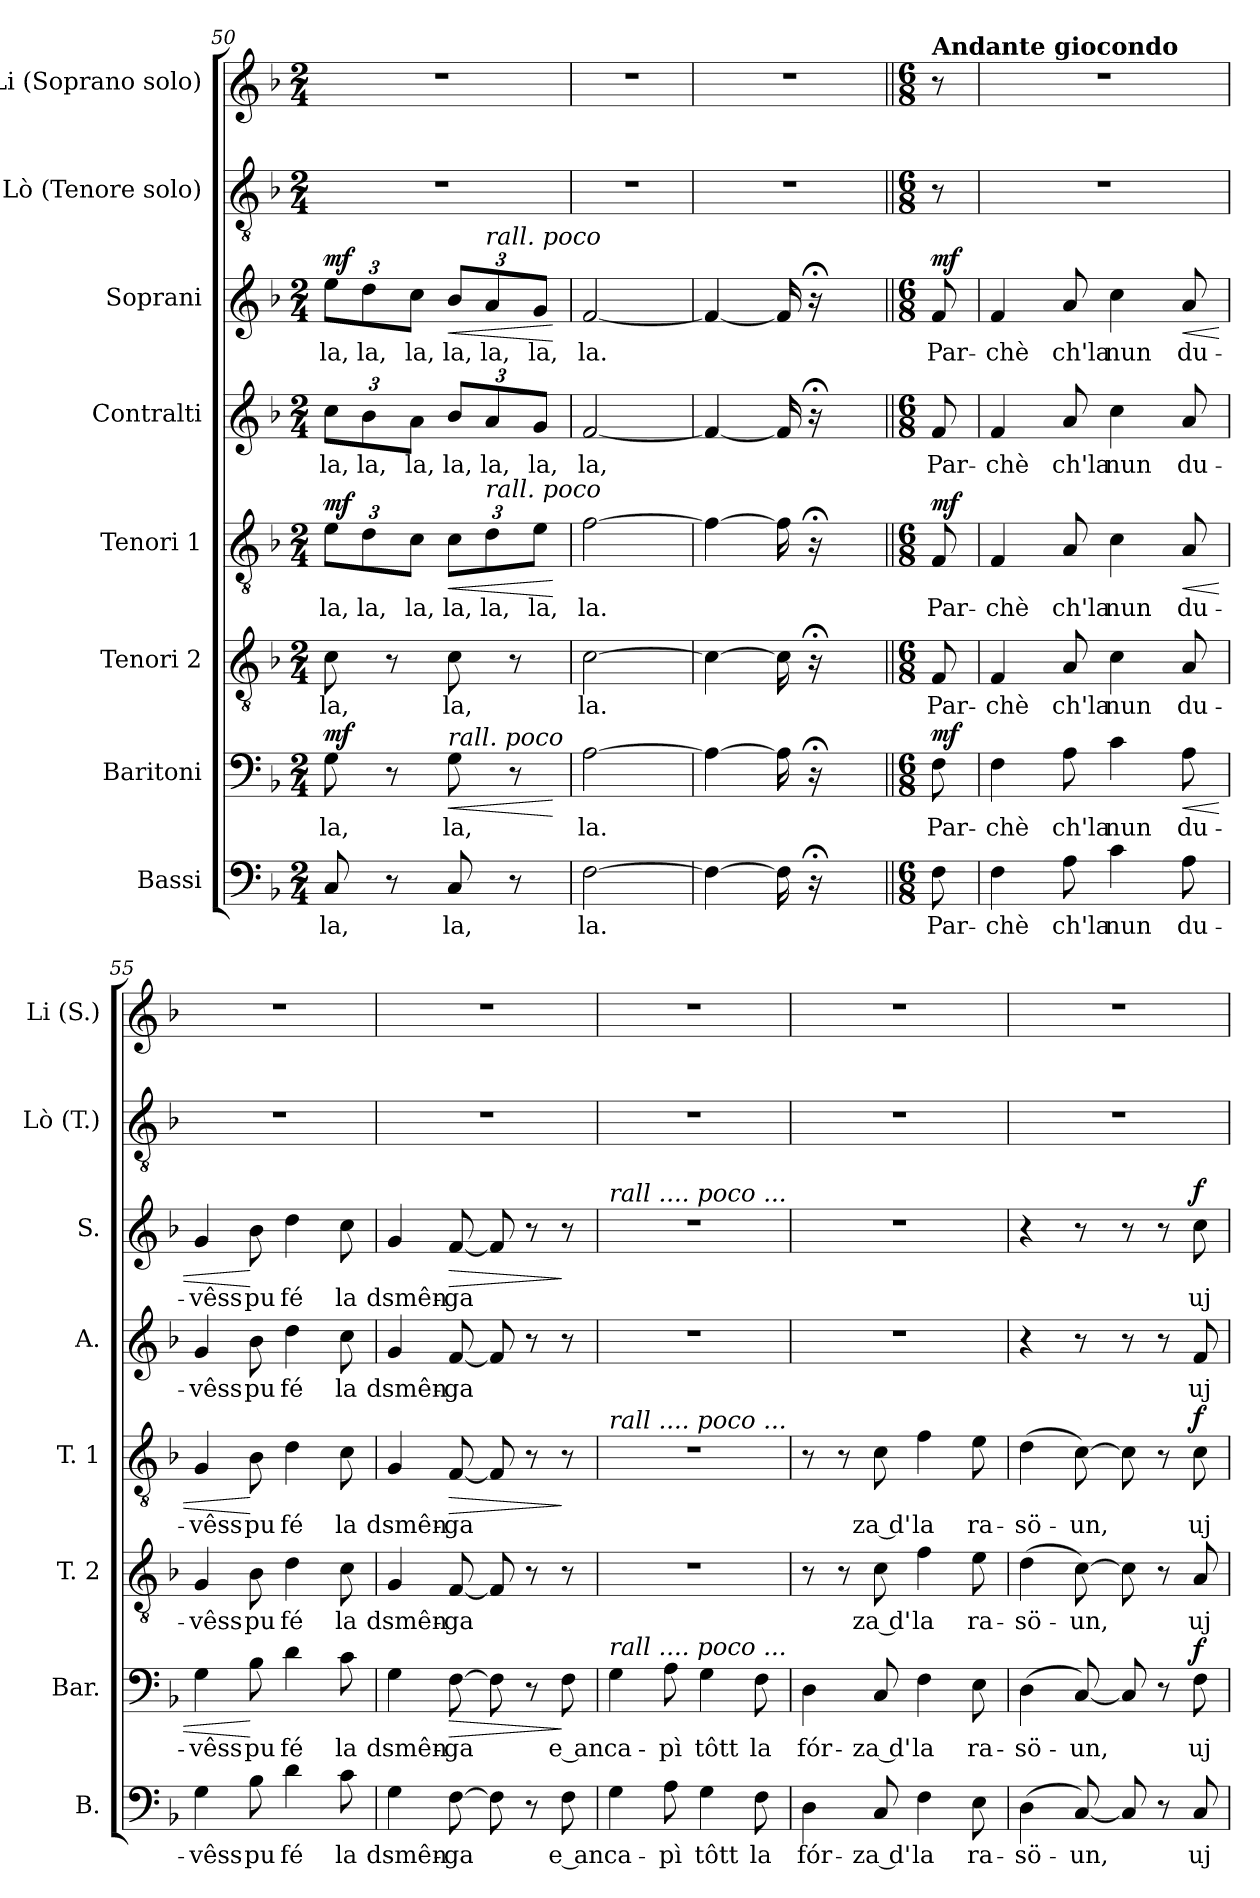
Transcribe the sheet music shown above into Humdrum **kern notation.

**kern	**text	**kern	**text	**dynam	**kern	**text	**kern	**text	**dynam	**kern	**text	**kern	**text	**dynam	**kern	**kern
*part8	*part8	*part7	*part7	*part7	*part6	*part6	*part5	*part5	*part5	*part4	*part4	*part3	*part3	*part3	*part2	*part1
*staff8	*staff8	*staff7	*staff7	*staff7	*staff6	*staff6	*staff5	*staff5	*staff5	*staff4	*staff4	*staff3	*staff3	*staff3	*staff2	*staff1
*I"Bassi	*	*I"Baritoni	*	*	*I"Tenori 2	*	*I"Tenori 1	*	*	*I"Contralti	*	*I"Soprani	*	*	*I"Lò (Tenore solo)	*I"Li (Soprano solo)
*I'B.	*	*I'Bar.	*	*	*I'T. 2	*	*I'T. 1	*	*	*I'A.	*	*I'S.	*	*	*I'Lò (T.)	*I'Li (S.)
!!LO:PB:g=z
*clefF4	*	*clefF4	*	*	*clefGv2	*	*clefGv2	*	*	*clefG2	*	*clefG2	*	*	*clefGv2	*clefG2
*k[b-]	*	*k[b-]	*	*	*k[b-]	*	*k[b-]	*	*	*k[b-]	*	*k[b-]	*	*	*k[b-]	*k[b-]
*M2/4	*	*M2/4	*	*	*M2/4	*	*M2/4	*	*	*M2/4	*	*M2/4	*	*	*M2/4	*M2/4
=50	=50	=50	=50	=50	=50	=50	=50	=50	=50	=50	=50	=50	=50	=50	=50	=50
!	!LO:LY:b	!	!LO:LY:b	!LO:DY:a	!	!LO:LY:b	!	!LO:LY:b	!LO:DY:a	!	!LO:LY:b	!	!LO:LY:b	!LO:DY:a	!	!
8C/	la,	8G\	la,	mf	8c\	la,	12e\L	la,	mf	12cc\L	la,	12ee\L	la,	mf	2r	2r
!	!	!	!	!	!	!	!	!LO:LY:b	!	!	!LO:LY:b	!	!LO:LY:b	!	!	!
.	.	.	.	.	.	.	12d\	la,	.	12b-\	la,	12dd\	la,	.	.	.
8r	.	8r	.	.	8r	.	.	.	.	.	.	.	.	.	.	.
!	!	!	!	!	!	!	!	!LO:LY:b	!	!	!LO:LY:b	!	!LO:LY:b	!	!	!
.	.	.	.	.	.	.	12c\J	la,	.	12a\J	la,	12cc\J	la,	.	.	.
!	!	!LO:TX:a:i:t=rall. poco	!	!	!	!	!	!	!	!	!	!	!	!	!	!
!	!LO:LY:b	!	!LO:LY:b	!LO:HP:b	!	!LO:LY:b	!	!LO:LY:b	!LO:HP:b	!	!LO:LY:b	!	!LO:LY:b	!LO:HP:b	!	!
8C/	la,	8G\	la,	<	8c\	la,	12c\L	la,	<	12b-/L	la,	12b-/L	la,	<	.	.
!	!	!	!	!	!	!	!	!	!	!	!	!LO:TX:a:i:t=rall. poco	!	!	!	!
!	!	!	!	!	!	!	!LO:TX:a:i:t=rall. poco	!	!	!	!	!	!	!	!	!
!	!	!	!	!	!	!	!	!LO:LY:b	!	!	!LO:LY:b	!	!LO:LY:b	!	!	!
.	.	.	.	.	.	.	12d\	la,	.	12a/	la,	12a/	la,	.	.	.
8r	.	8r	.	.	8r	.	.	.	.	.	.	.	.	.	.	.
!	!	!	!	!	!	!	!	!LO:LY:b	!	!	!LO:LY:b	!	!LO:LY:b	!	!	!
.	.	.	.	.	.	.	12e\J	la,	.	12g/J	la,	12g/J	la,	.	.	.
.	.	.	.	[	.	.	.	.	[	.	.	.	.	[	.	.
=51	=51	=51	=51	=51	=51	=51	=51	=51	=51	=51	=51	=51	=51	=51	=51	=51
!	!LO:LY:b	!	!LO:LY:b	!	!	!LO:LY:b	!	!LO:LY:b	!	!	!LO:LY:b	!	!LO:LY:b	!	!	!
[2F\	la.	[2A\	la.	.	[2c\	la.	[2f\	la.	.	[2f/	la,	[2f/	la.	.	2r	2r
=52	=52	=52	=52	=52	=52	=52	=52	=52	=52	=52	=52	=52	=52	=52	=52	=52
4F\_	.	4A\_	.	.	4c\_	.	4f\_	.	.	4f/_	.	4f/_	.	.	2r	2r
16F\]	.	16A\]	.	.	16c\]	.	16f\]	.	.	16f/]	.	16f/]	.	.	.	.
16r;<	.	16r;<	.	.	16r;<	.	16r;<	.	.	16r;<	.	16r;<	.	.	.	.
8ryy	.	8ryy	.	.	8ryy	.	8ryy	.	.	8ryy	.	8ryy	.	.	.	.
=53||	=53||	=53||	=53||	=53||	=53||	=53||	=53||	=53||	=53||	=53||	=53||	=53||	=53||	=53||	=53||	=53||
*M6/8	*	*M6/8	*	*	*M6/8	*	*M6/8	*	*	*M6/8	*	*M6/8	*	*	*M6/8	*M6/8
!	!	!	!	!	!	!	!	!	!	!	!	!	!	!	!	!LO:TX:a:B:t=Andante giocondo
!	!LO:LY:b	!	!LO:LY:b	!LO:DY:a	!	!LO:LY:b	!	!LO:LY:b	!LO:DY:a	!	!LO:LY:b	!	!LO:LY:b	!LO:DY:a	!	!
8F\	Par-	8F\	Par-	mf	8F/	Par-	8F/	Par-	mf	8f/	Par-	8f/	Par-	mf	8r	8r
=54	=54	=54	=54	=54	=54	=54	=54	=54	=54	=54	=54	=54	=54	=54	=54	=54
!	!LO:LY:b	!	!LO:LY:b	!	!	!LO:LY:b	!	!LO:LY:b	!	!	!LO:LY:b	!	!LO:LY:b	!	!	!
4F\	-chè	4F\	-chè	.	4F/	-chè	4F/	-chè	.	4f/	-chè	4f/	-chè	.	2.r	2.r
!	!LO:LY:b	!	!LO:LY:b	!	!	!LO:LY:b	!	!LO:LY:b	!	!	!LO:LY:b	!	!LO:LY:b	!	!	!
8A\	ch'la	8A\	ch'la	.	8A/	ch'la	8A/	ch'la	.	8a/	ch'la	8a/	ch'la	.	.	.
!	!LO:LY:b	!	!LO:LY:b	!	!	!LO:LY:b	!	!LO:LY:b	!	!	!LO:LY:b	!	!LO:LY:b	!	!	!
4c\	nun	4c\	nun	.	4c\	nun	4c\	nun	.	4cc\	nun	4cc\	nun	.	.	.
!	!LO:LY:b	!	!LO:LY:b	!LO:HP:b	!	!LO:LY:b	!	!LO:LY:b	!LO:HP:b	!	!LO:LY:b	!	!LO:LY:b	!LO:HP:b	!	!
8A\	du-	8A\	du-	<	8A/	du-	8A/	du-	<	8a/	du-	8a/	du-	<	.	.
=55	=55	=55	=55	=55	=55	=55	=55	=55	=55	=55	=55	=55	=55	=55	=55	=55
!	!LO:LY:b	!	!LO:LY:b	!	!	!LO:LY:b	!	!LO:LY:b	!	!	!LO:LY:b	!	!LO:LY:b	!	!	!
4G\	-vêss	4G\	-vêss	.	4G/	-vêss	4G/	-vêss	.	4g/	-vêss	4g/	-vêss	.	2.r	2.r
!	!LO:LY:b	!	!LO:LY:b	!	!	!LO:LY:b	!	!LO:LY:b	!	!	!LO:LY:b	!	!LO:LY:b	!	!	!
8B-\	pu	8B-\	pu	[	8B-\	pu	8B-\	pu	[	8b-\	pu	8b-\	pu	[	.	.
!	!LO:LY:b	!	!LO:LY:b	!	!	!LO:LY:b	!	!LO:LY:b	!	!	!LO:LY:b	!	!LO:LY:b	!	!	!
4d\	fé	4d\	fé	.	4d\	fé	4d\	fé	.	4dd\	fé	4dd\	fé	.	.	.
!	!LO:LY:b	!	!LO:LY:b	!	!	!LO:LY:b	!	!LO:LY:b	!	!	!LO:LY:b	!	!LO:LY:b	!	!	!
8c\	la	8c\	la	.	8c\	la	8c\	la	.	8cc\	la	8cc\	la	.	.	.
!!LO:PB:g=z
=56	=56	=56	=56	=56	=56	=56	=56	=56	=56	=56	=56	=56	=56	=56	=56	=56
!	!LO:LY:b	!	!LO:LY:b	!	!	!LO:LY:b	!	!LO:LY:b	!	!	!LO:LY:b	!	!LO:LY:b	!	!	!
4G\	dsmên-	4G\	dsmên-	.	4G/	dsmên-	4G/	dsmên-	.	4g/	dsmên-	4g/	dsmên-	.	2.r	2.r
!	!LO:LY:b	!	!LO:LY:b	!LO:HP:b	!	!LO:LY:b	!	!LO:LY:b	!LO:HP:b	!	!LO:LY:b	!	!LO:LY:b	!LO:HP:b	!	!
[8F\	-ga	[8F\	-ga	>	[8F/	-ga	[8F/	-ga	>	[8f/	-ga	[8f/	-ga	>	.	.
8F\]	.	8F\]	.	.	8F/]	.	8F/]	.	.	8f/]	.	8f/]	.	.	.	.
8r	.	8r	.	.	8r	.	8r	.	.	8r	.	8r	.	.	.	.
!	!LO:LY:b	!	!LO:LY:b	!	!	!	!	!	!	!	!	!	!	!	!	!
8F\	e an	8F\	e an	]	8r	.	8r	.	]	8r	.	8r	.	]	.	.
=57	=57	=57	=57	=57	=57	=57	=57	=57	=57	=57	=57	=57	=57	=57	=57	=57
!	!	!	!	!	!	!	!	!	!	!	!	!LO:TX:a:i:t=rall .... poco ...	!	!	!	!
!	!	!	!	!	!	!	!LO:TX:a:i:t=rall .... poco ...	!	!	!	!	!	!	!	!	!
!	!	!LO:TX:a:i:t=rall .... poco ...	!	!	!	!	!	!	!	!	!	!	!	!	!	!
!	!LO:LY:b	!	!LO:LY:b	!	!	!	!	!	!	!	!	!	!	!	!	!
4G\	ca-	4G\	ca-	.	2.r	.	2.r	.	.	2.r	.	2.r	.	.	2.r	2.r
!	!LO:LY:b	!	!LO:LY:b	!	!	!	!	!	!	!	!	!	!	!	!	!
8A\	-pì	8A\	-pì	.	.	.	.	.	.	.	.	.	.	.	.	.
!	!LO:LY:b	!	!LO:LY:b	!	!	!	!	!	!	!	!	!	!	!	!	!
4G\	tôtt	4G\	tôtt	.	.	.	.	.	.	.	.	.	.	.	.	.
!	!LO:LY:b	!	!LO:LY:b	!	!	!	!	!	!	!	!	!	!	!	!	!
8F\	la	8F\	la	.	.	.	.	.	.	.	.	.	.	.	.	.
=58	=58	=58	=58	=58	=58	=58	=58	=58	=58	=58	=58	=58	=58	=58	=58	=58
!	!LO:LY:b	!	!LO:LY:b	!	!	!	!	!	!	!	!	!	!	!	!	!
4D\	fór-	4D\	fór-	.	8r	.	8r	.	.	2.r	.	2.r	.	.	2.r	2.r
.	.	.	.	.	8r	.	8r	.	.	.	.	.	.	.	.	.
!	!LO:LY:b	!	!LO:LY:b	!	!	!LO:LY:b	!	!LO:LY:b	!	!	!	!	!	!	!	!
8C/	za d'	8C/	za d'	.	8c\	za d'	8c\	za d'	.	.	.	.	.	.	.	.
!	!LO:LY:b	!	!LO:LY:b	!	!	!LO:LY:b	!	!LO:LY:b	!	!	!	!	!	!	!	!
4F\	la	4F\	la	.	4f\	la	4f\	la	.	.	.	.	.	.	.	.
!	!LO:LY:b	!	!LO:LY:b	!	!	!LO:LY:b	!	!LO:LY:b	!	!	!	!	!	!	!	!
8E\	ra-	8E\	ra-	.	8e\	ra-	8e\	ra-	.	.	.	.	.	.	.	.
=59	=59	=59	=59	=59	=59	=59	=59	=59	=59	=59	=59	=59	=59	=59	=59	=59
!	!LO:LY:b	!	!LO:LY:b	!	!	!LO:LY:b	!	!LO:LY:b	!	!	!	!	!	!	!	!
(>4D\	-sö-	(>4D\	-sö-	.	(>4d\	-sö-	(>4d\	-sö-	.	4r	.	4r	.	.	2.r	2.r
!	!LO:LY:b	!	!LO:LY:b	!	!	!LO:LY:b	!	!LO:LY:b	!	!	!	!	!	!	!	!
[8C/)	-un,	[8C/)	-un,	.	[8c\)	-un,	[8c\)	-un,	.	8r	.	8r	.	.	.	.
8C/]	.	8C/]	.	.	8c\]	.	8c\]	.	.	8r	.	8r	.	.	.	.
8r	.	8r	.	.	8r	.	8r	.	.	8r	.	8r	.	.	.	.
!	!LO:LY:b	!	!LO:LY:b	!LO:DY:a	!	!LO:LY:b	!	!LO:LY:b	!LO:DY:a	!	!LO:LY:b	!	!LO:LY:b	!LO:DY:a	!	!
8C/	uj	8F\	uj	f	8A/	uj	8c\	uj	f	8f/	uj	8cc\	uj	f	.	.
=	=	=	=	=	=	=	=	=	=	=	=	=	=	=	=	=
*-	*-	*-	*-	*-	*-	*-	*-	*-	*-	*-	*-	*-	*-	*-	*-	*-
